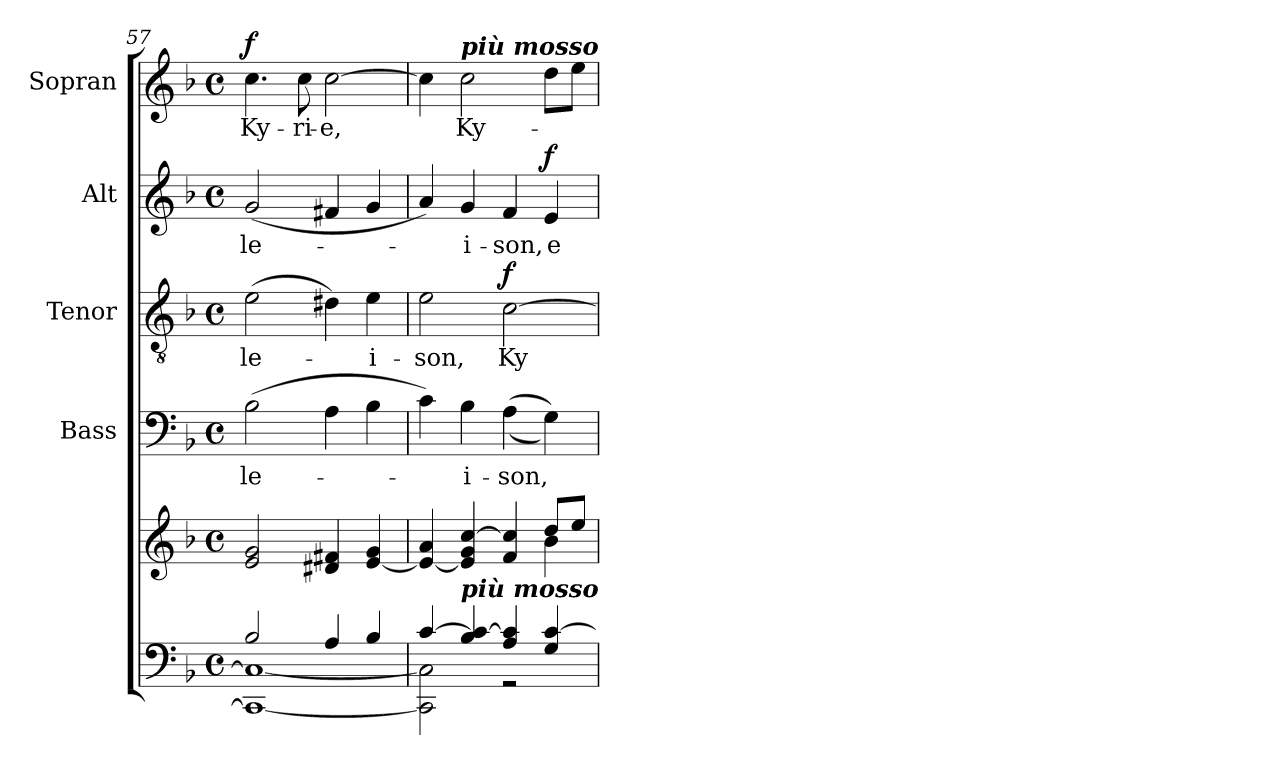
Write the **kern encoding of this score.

**kern	**kern	**kern	**text	**kern	**text	**dynam	**kern	**text	**dynam	**kern	**text	**dynam
*part5	*part5	*part4	*part4	*part3	*part3	*part3	*part2	*part2	*part2	*part1	*part1	*part1
*staff6	*staff5	*staff4	*staff4	*staff3	*staff3	*staff3	*staff2	*staff2	*staff2	*staff1	*staff1	*staff1
*	*	*I"Bass	*	*I"Tenor	*	*	*I"Alt	*	*	*I"Sopran	*	*
*	*	*I'B.	*	*I'T.	*	*	*I'A.	*	*	*I'S.	*	*
*clefF4	*clefG2	*clefF4	*	*clefGv2	*	*	*clefG2	*	*	*clefG2	*	*
*k[b-]	*k[b-]	*k[b-]	*	*k[b-]	*	*	*k[b-]	*	*	*k[b-]	*	*
*F:	*F:	*F:	*	*F:	*	*	*F:	*	*	*F:	*	*
*M4/4	*M4/4	*M4/4	*	*M4/4	*	*	*M4/4	*	*	*M4/4	*	*
*met(c)	*met(c)	*met(c)	*	*met(c)	*	*	*met(c)	*	*	*met(c)	*	*
=57	=57	=57	=57	=57	=57	=57	=57	=57	=57	=57	=57	=57
*^	*	*	*	*	*	*	*	*	*	*	*	*
!	!	!	!	!LO:LY:b	!	!LO:LY:b	!	!	!LO:LY:b	!	!	!LO:LY:b	!LO:DY:a
2B-/	1CC_ 1C_	2e/ 2g/	(>2B-\	-le-	(>2e\	-le-	.	(<2g/	-le-	.	4.cc\	Ky-	f
!	!	!	!	!	!	!	!	!	!	!	!	!LO:LY:b	!
.	.	.	.	.	.	.	.	.	.	.	8cc\	-ri-	.
!	!	!	!	!	!	!	!	!	!	!	!	!LO:LY:b	!
4A/	.	4d#X/ 4f#X/	4A\	.	4d#X\)	.	.	4f#X/	.	.	[2cc\	-e,	.
!	!	!	!	!	!	!LO:LY:b	!	!	!	!	!	!	!
4B-/	.	[4e/ 4g/	4B-\	.	4e\	-i-	.	4g/	.	.	.	.	.
=58	=58	=58	=58	=58	=58	=58	=58	=58	=58	=58	=58	=58	=58
*	*	*^	*	*	*	*	*	*	*	*	*	*	*
!	!	!	!	!	!	!	!LO:LY:b	!	!	!	!	!	!	!
[>4c/	2CC\] 2C\]	4e/_ 4a/	2.ryy	4c\)	.	2e\	-son,	.	4a/)	.	.	4cc\]	.	.
!	!	!	!	!	!	!	!	!	!	!	!	!LO:TX:a:Bi:t=più mosso	!	!
!	!	!LO:TX:b:Bi:t=più mosso	!	!	!	!	!	!	!	!	!	!	!	!
!	!	!	!	!	!LO:LY:b	!	!	!	!	!LO:LY:b	!	!	!LO:LY:b	!
4B-/ 4c/_	.	4e/] 4g/ [>4cc/	.	4B-\	-i-	.	.	.	4g/	-i-	.	2cc\	Ky-	.
!	!	!	!	!	!LO:LY:b	!	!LO:LY:b	!LO:DY:a	!	!LO:LY:b	!	!	!	!
4A/ 4c/]	2rAA	4f/ 4cc/]	.	(>(>4A\	-son,	[2c\	Ky-	f	4f/	-son,	.	.	.	.
!	!	!	!	!	!	!	!	!	!	!LO:LY:b	!LO:DY:a	!	!	!
4G/ [>4c/	.	8dd/L	4b-\	4G\))	.	.	.	.	4e/	e-	f	8dd\L	.	.
.	.	8ee/J	.	.	.	.	.	.	.	.	.	8ee\J	.	.
*v	*v	*	*	*	*	*	*	*	*	*	*	*	*	*
*	*v	*v	*	*	*	*	*	*	*	*	*	*	*
=	=	=	=	=	=	=	=	=	=	=	=	=
*-	*-	*-	*-	*-	*-	*-	*-	*-	*-	*-	*-	*-
